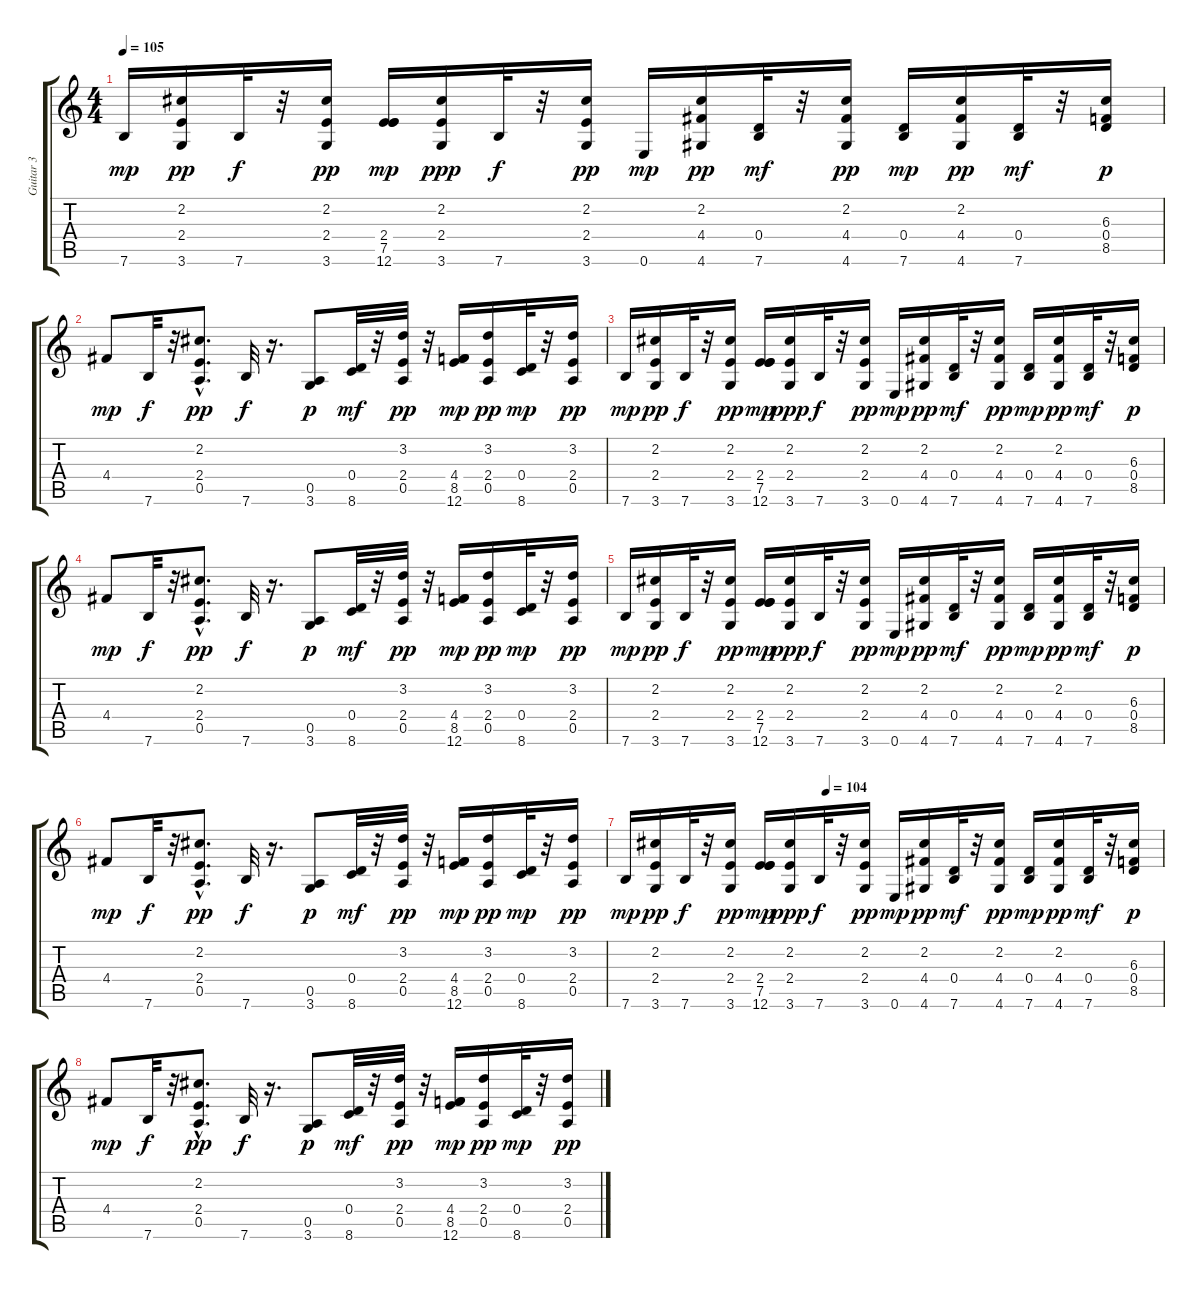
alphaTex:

\track ("Guitar 3" "Guitar 3") {instrument acousticguitarnylon}
\staff {score tabs}
\tuning (E4 B3 G3 D3 A2 E2) {hide}
\ts (4 4)
\tempo 105
\clef g2
\ks c
7.6.16{dy mp} (2.2 2.4 3.6).16{dy pp} 7.6.32{dy f} r.32 (2.2 2.4 3.6).16{dy pp} (2.4 7.5 12.6).16{dy mp} (2.2 2.4 3.6).16{dy ppp} 7.6.32{dy f} r.32 (2.2 2.4 3.6).16{dy pp} 0.6.16{dy mp} (2.2 4.4 4.6).16{dy pp} (0.4 7.6).32{dy mf} r.32 (2.2 4.4 4.6).16{dy pp} (0.4 7.6).16{dy mp} (2.2 4.4 4.6).16{dy pp} (0.4 7.6).32{dy mf} r.32 (6.3 0.4 8.5).16{dy p} |
4.4.8{dy mp} 7.6.32{dy f} r.32 (2.2{hac} 2.4{hac} 0.5{hac}).8{d dy pp} 7.6.32{dy f} r.16{d} (0.5 3.6).8{dy p} (0.4 8.6).32{dy mf} r.32 (3.2 2.4 0.5).32{dy pp} r.32 (4.4 8.5 12.6).16{dy mp} (3.2 2.4 0.5).16{dy pp} (0.4 8.6).32{dy mp} r.32 (3.2 2.4 0.5).16{dy pp} |
7.6.16{dy mp} (2.2 2.4 3.6).16{dy pp} 7.6.32{dy f} r.32 (2.2 2.4 3.6).16{dy pp} (2.4 7.5 12.6).16{dy mp} (2.2 2.4 3.6).16{dy ppp} 7.6.32{dy f} r.32 (2.2 2.4 3.6).16{dy pp} 0.6.16{dy mp} (2.2 4.4 4.6).16{dy pp} (0.4 7.6).32{dy mf} r.32 (2.2 4.4 4.6).16{dy pp} (0.4 7.6).16{dy mp} (2.2 4.4 4.6).16{dy pp} (0.4 7.6).32{dy mf} r.32 (6.3 0.4 8.5).16{dy p} |
4.4.8{dy mp} 7.6.32{dy f} r.32 (2.2{hac} 2.4{hac} 0.5{hac}).8{d dy pp} 7.6.32{dy f} r.16{d} (0.5 3.6).8{dy p} (0.4 8.6).32{dy mf} r.32 (3.2 2.4 0.5).32{dy pp} r.32 (4.4 8.5 12.6).16{dy mp} (3.2 2.4 0.5).16{dy pp} (0.4 8.6).32{dy mp} r.32 (3.2 2.4 0.5).16{dy pp} |
7.6.16{dy mp} (2.2 2.4 3.6).16{dy pp} 7.6.32{dy f} r.32 (2.2 2.4 3.6).16{dy pp} (2.4 7.5 12.6).16{dy mp} (2.2 2.4 3.6).16{dy ppp} 7.6.32{dy f} r.32 (2.2 2.4 3.6).16{dy pp} 0.6.16{dy mp} (2.2 4.4 4.6).16{dy pp} (0.4 7.6).32{dy mf} r.32 (2.2 4.4 4.6).16{dy pp} (0.4 7.6).16{dy mp} (2.2 4.4 4.6).16{dy pp} (0.4 7.6).32{dy mf} r.32 (6.3 0.4 8.5).16{dy p} |
4.4.8{dy mp} 7.6.32{dy f} r.32 (2.2{hac} 2.4{hac} 0.5{hac}).8{d dy pp} 7.6.32{dy f} r.16{d} (0.5 3.6).8{dy p} (0.4 8.6).32{dy mf} r.32 (3.2 2.4 0.5).32{dy pp} r.32 (4.4 8.5 12.6).16{dy mp} (3.2 2.4 0.5).16{dy pp} (0.4 8.6).32{dy mp} r.32 (3.2 2.4 0.5).16{dy pp} |
\tempo (104 0.375)
7.6.16{dy mp} (2.2 2.4 3.6).16{dy pp} 7.6.32{dy f} r.32 (2.2 2.4 3.6).16{dy pp} (2.4 7.5 12.6).16{dy mp} (2.2 2.4 3.6).16{dy ppp} 7.6.32{dy f} r.32 (2.2 2.4 3.6).16{dy pp} 0.6.16{dy mp} (2.2 4.4 4.6).16{dy pp} (0.4 7.6).32{dy mf} r.32 (2.2 4.4 4.6).16{dy pp} (0.4 7.6).16{dy mp} (2.2 4.4 4.6).16{dy pp} (0.4 7.6).32{dy mf} r.32 (6.3 0.4 8.5).16{dy p} |
4.4.8{dy mp} 7.6.32{dy f} r.32 (2.2{hac} 2.4{hac} 0.5{hac}).8{d dy pp} 7.6.32{dy f} r.16{d} (0.5 3.6).8{dy p} (0.4 8.6).32{dy mf} r.32 (3.2 2.4 0.5).32{dy pp} r.32 (4.4 8.5 12.6).16{dy mp} (3.2 2.4 0.5).16{dy pp} (0.4 8.6).32{dy mp} r.32 (3.2 2.4 0.5).16{dy pp}
